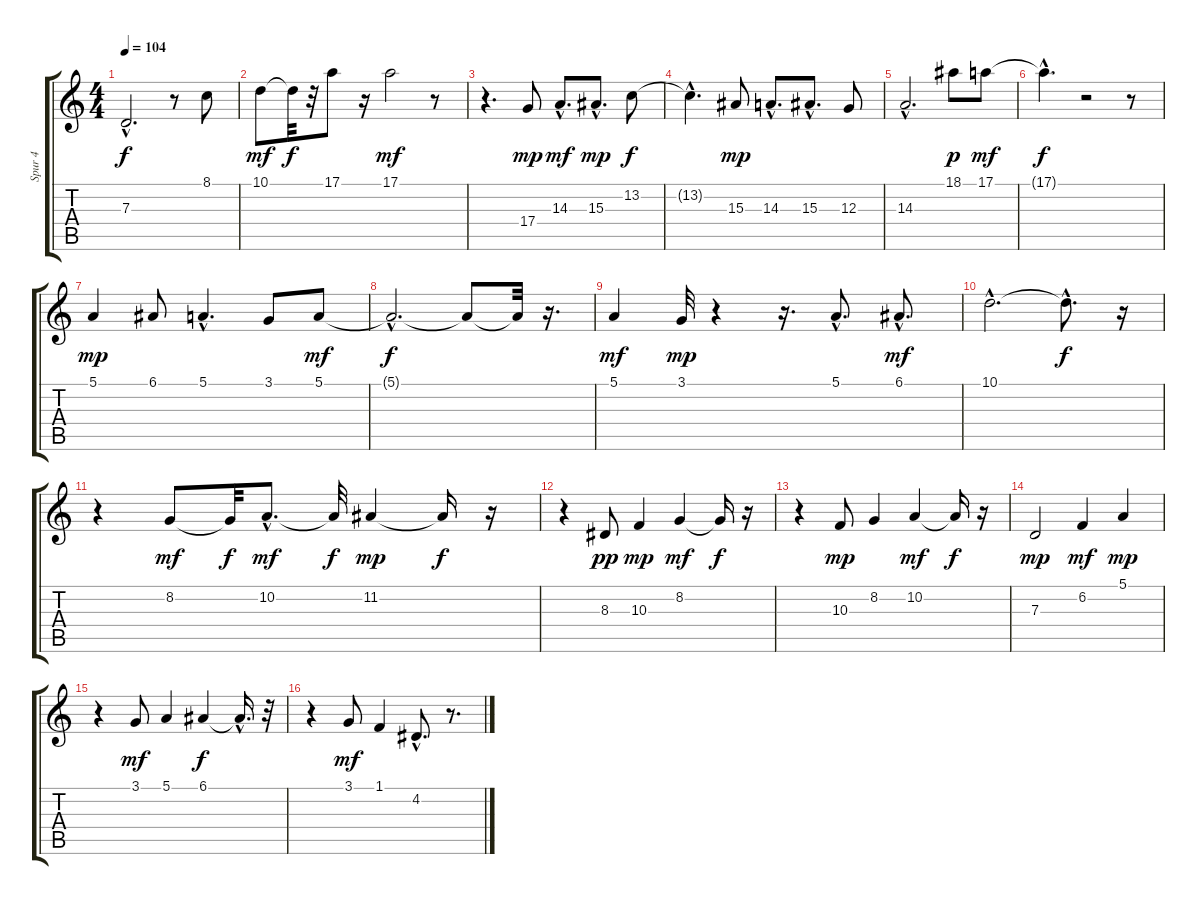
\track ("Spur 4" "Spur 4") {instrument pad1newage}
\staff {score tabs}
\tuning (E4 B3 G3 D3 A2 E2) {hide}
\ts (4 4)
\tempo 104
\clef g2
\ks c
7.3{hac t}.2{d dy f} r.8 8.1.8 |
10.1.8{dy mf} 10.1{t}.32{dy f} r.32 17.1.8 r.16 17.1.2{dy mf} r.8 |
r.4{d} 17.4.8{dy mp} 14.3{hac}.8{d dy mf} 15.3{hac}.8{d dy mp} 13.2.8{dy f} |
13.2{hac t}.4{d} 15.3.8{dy mp} 14.3{hac}.8{d} 15.3{hac}.8{d} 12.3.8 |
14.3{hac}.2{d} 18.1.8{dy p} 17.1.8{dy mf} |
17.1{hac t}.4{d dy f} r.2 r.8 |
5.1.4{dy mp} 6.1.8 5.1{hac}.4{d} 3.1.8 5.1.8{dy mf} |
5.1{hac t}.2{d dy f} 5.1{t}.8 5.1{t}.32 r.16{d} |
5.1.4{dy mf} 3.1.32{dy mp} r.4 r.16{d} 5.1{hac}.8{d} 6.1{hac}.8{d dy mf} |
10.1{hac}.2{d} 10.1{hac t}.8{d dy f} r.16 |
r.4 8.2.8{dy mf} 8.2{t}.32{dy f} 10.2{hac}.8{d dy mf} 10.2{t}.32{dy f} 11.2.4{dy mp} 11.2{t}.16{dy f} r.16 |
r.4 8.3.8{dy pp} 10.3.4{dy mp} 8.2.4{dy mf} 8.2{t}.16{dy f} r.16 |
r.4 10.3.8{dy mp} 8.2.4 10.2.4{dy mf} 10.2{t}.16{dy f} r.16 |
7.3.2{dy mp} 6.2.4{dy mf} 5.1.4{dy mp} |
r.4 3.1.8{dy mf} 5.1.4 6.1.4{dy f} 6.1{hac t}.16{d} r.32 |
r.4 3.1.8{dy mf} 1.1.4 4.2{hac}.8{d} r.8{d}
